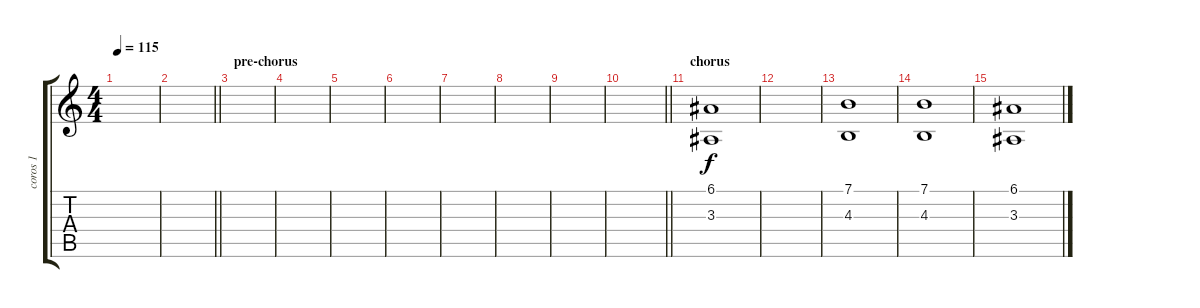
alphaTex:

\track ("coros 1" "coros 1") {instrument panflute}
\staff {score tabs}
\tuning (E4 B3 G3 D3 A2 E2) {hide}
\ts (4 4)
\tempo 115
\clef g2
\ks c
|
\barLineRight lightlight
|
\section ("" "pre-chorus")
|
|
|
|
|
|
|
\barLineRight lightlight
|
\section ("" "chorus")
(6.1 3.3).1{dy f} |
|
(7.1 4.3).1 |
(7.1 4.3).1 |
(6.1 3.3).1
